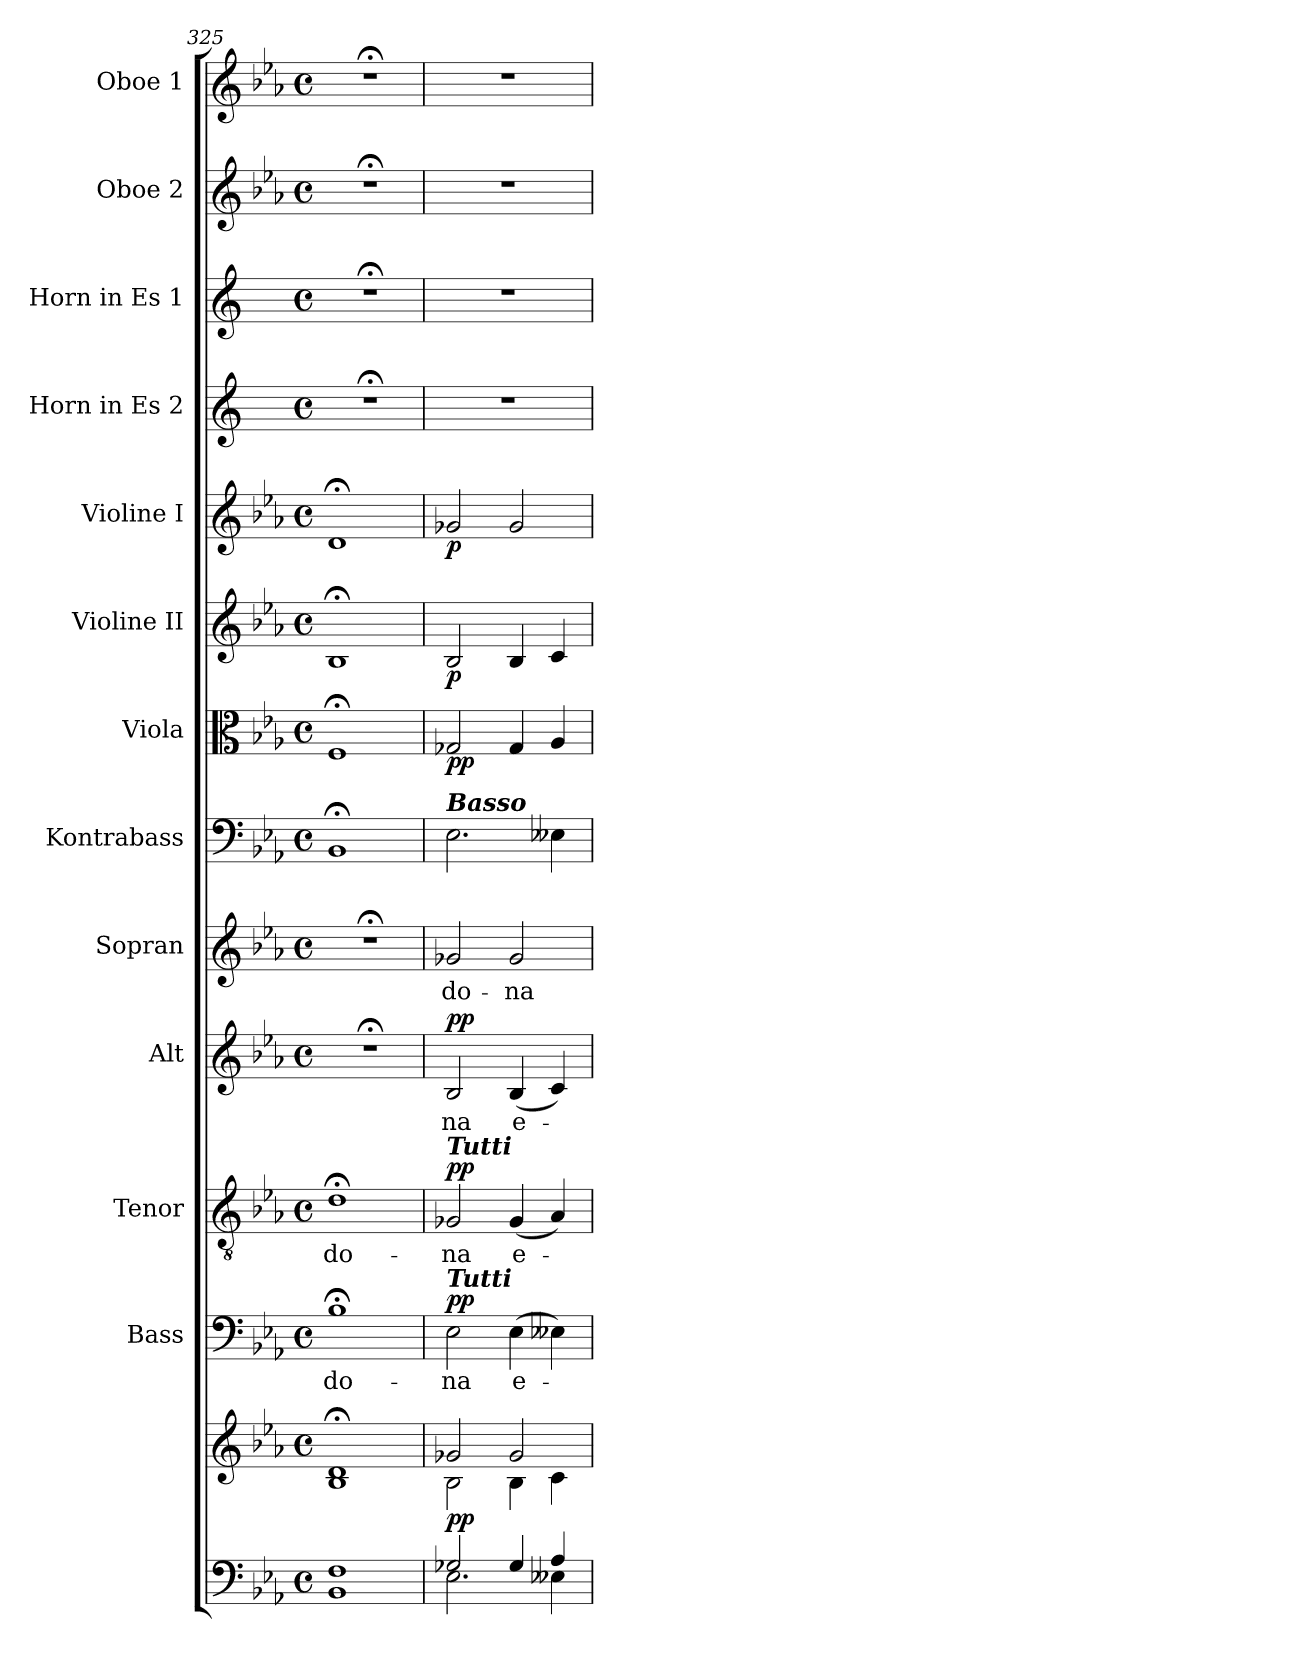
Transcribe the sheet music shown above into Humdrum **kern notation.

**kern	**kern	**dynam	**kern	**text	**dynam	**kern	**text	**dynam	**kern	**text	**dynam	**kern	**text	**kern	**kern	**dynam	**kern	**dynam	**kern	**dynam	**kern	**kern	**kern	**kern
*part13	*part13	*part13	*part12	*part12	*part12	*part11	*part11	*part11	*part10	*part10	*part10	*part9	*part9	*part8	*part7	*part7	*part6	*part6	*part5	*part5	*part4	*part3	*part2	*part1
*staff14	*staff13	*staff13/14	*staff12	*staff12	*staff12	*staff11	*staff11	*staff11	*staff10	*staff10	*staff10	*staff9	*staff9	*staff8	*staff7	*staff7	*staff6	*staff6	*staff5	*staff5	*staff4	*staff3	*staff2	*staff1
*	*	*	*I"Bass	*	*	*I"Tenor	*	*	*I"Alt	*	*	*I"Sopran	*	*I"Kontrabass	*I"Viola	*	*I"Violine II	*	*I"Violine I	*	*I"Horn in Es 2	*I"Horn in Es 1	*I"Oboe 2	*I"Oboe 1
*	*	*	*I'B.	*	*	*I'T.	*	*	*I'A.	*	*	*I'S.	*	*I'Kb.	*I'Vla.	*	*I'Vl. II	*	*I'Vl. I	*	*I'Hr. 2	*I'Hr. 1	*I'Ob. 2	*I'Ob. 1
*clefF4	*clefG2	*	*clefF4	*	*	*clefGv2	*	*	*clefG2	*	*	*clefG2	*	*clefF4	*clefC3	*	*clefG2	*	*clefG2	*	*clefG2	*clefG2	*clefG2	*clefG2
*	*	*	*	*	*	*	*	*	*	*	*	*	*	*ITrd7c12	*	*	*	*	*	*	*ITrd5c9	*ITrd5c9	*	*
*k[b-e-a-]	*k[b-e-a-]	*	*k[b-e-a-]	*	*	*k[b-e-a-]	*	*	*k[b-e-a-]	*	*	*k[b-e-a-]	*	*k[b-e-a-]	*k[b-e-a-]	*	*k[b-e-a-]	*	*k[b-e-a-]	*	*k[b-e-a-]	*k[b-e-a-]	*k[b-e-a-]	*k[b-e-a-]
*E-:	*E-:	*	*E-:	*	*	*E-:	*	*	*E-:	*	*	*E-:	*	*E-:	*E-:	*	*E-:	*	*E-:	*	*E-:	*E-:	*E-:	*E-:
*M4/4	*M4/4	*	*M4/4	*	*	*M4/4	*	*	*M4/4	*	*	*M4/4	*	*M4/4	*M4/4	*	*M4/4	*	*M4/4	*	*M4/4	*M4/4	*M4/4	*M4/4
*met(c)	*met(c)	*	*met(c)	*	*	*met(c)	*	*	*met(c)	*	*	*met(c)	*	*met(c)	*met(c)	*	*met(c)	*	*met(c)	*	*met(c)	*met(c)	*met(c)	*met(c)
=325	=325	=325	=325	=325	=325	=325	=325	=325	=325	=325	=325	=325	=325	=325	=325	=325	=325	=325	=325	=325	=325	=325	=325	=325
*^	*^	*	*	*	*	*	*	*	*	*	*	*	*	*	*	*	*	*	*	*	*	*	*	*
!	!	!	!	!	!	!LO:LY:b	!	!	!LO:LY:b	!	!	!	!	!	!	!	!	!	!	!	!	!	!	!	!	!
1F	1BB-	1d;<	1B-	.	1B-;<	do-	.	1d;<	do-	.	1r;<	.	.	1r;<	.	1BBB-;<	1F;<	.	1B-;<	.	1d;<	.	1r;<	1r;<	1r;<	1r;<
!!LO:PB:g=z
=326	=326	=326	=326	=326	=326	=326	=326	=326	=326	=326	=326	=326	=326	=326	=326	=326	=326	=326	=326	=326	=326	=326	=326	=326	=326	=326
!	!	!	!	!	!	!	!	!	!	!	!	!	!	!	!	!LO:TX:a:Bi:t=Basso	!	!	!	!	!	!	!	!	!	!
!	!	!	!	!	!	!	!	!LO:TX:a:Bi:t=Tutti	!	!	!	!	!	!	!	!	!	!	!	!	!	!	!	!	!	!
!	!	!	!	!	!LO:TX:a:Bi:t=Tutti	!	!	!	!	!	!	!	!	!	!	!	!	!	!	!	!	!	!	!	!	!
!	!	!	!	!LO:DY:b	!	!LO:LY:b	!LO:DY:a	!	!LO:LY:b	!LO:DY:a	!	!LO:LY:b	!LO:DY:a	!	!LO:LY:b	!	!	!LO:DY:b	!	!LO:DY:b	!	!LO:DY:b	!	!	!	!
2G-X/	2.E-\	2g-X/	2B-\	pp	2E-\	-na	pp	2G-X/	-na	pp	2B-/	-na	pp	2g-X/	do-	2.EE-\	2G-X/	pp	2B-/	p	2g-X/	p	1r	1r	1r	1r
!	!	!	!	!	!	!LO:LY:b	!	!	!LO:LY:b	!	!	!LO:LY:b	!	!	!LO:LY:b	!	!	!	!	!	!	!	!	!	!	!
4G-/	.	2g-/	4B-\	.	(>4E-\	e-	.	(<4G-/	e-	.	(<4B-/	e-	.	2g-/	-na	.	4G-/	.	4B-/	.	2g-/	.	.	.	.	.
4A-/	4E--X\	.	4c\	.	4E--X\)	.	.	4A-/)	.	.	4c/)	.	.	.	.	4EE--X\	4A-/	.	4c/	.	.	.	.	.	.	.
*v	*v	*	*	*	*	*	*	*	*	*	*	*	*	*	*	*	*	*	*	*	*	*	*	*	*	*
*	*v	*v	*	*	*	*	*	*	*	*	*	*	*	*	*	*	*	*	*	*	*	*	*	*	*
=	=	=	=	=	=	=	=	=	=	=	=	=	=	=	=	=	=	=	=	=	=	=	=	=
*-	*-	*-	*-	*-	*-	*-	*-	*-	*-	*-	*-	*-	*-	*-	*-	*-	*-	*-	*-	*-	*-	*-	*-	*-
